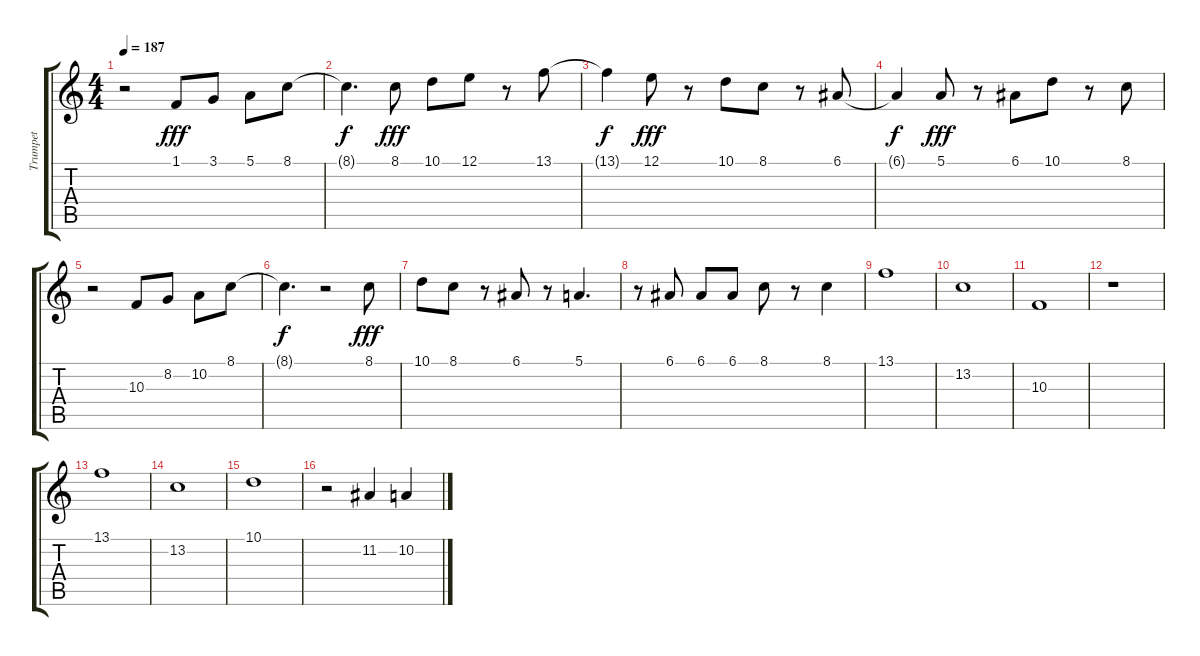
\track ("Trumpet" "Trumpet") {instrument trumpet}
\staff {score tabs}
\tuning (E4 B3 G3 D3 A2 E2) {hide}
\ts (4 4)
\tempo 187
\clef g2
\ks c
r.2{dy fff} 1.1.8 3.1.8 5.1.8 8.1.8 |
8.1{t}.4{d dy f} 8.1.8{dy fff} 10.1.8 12.1.8 r.8 13.1.8 |
13.1{t}.4{dy f} 12.1.8{dy fff} r.8 10.1.8 8.1.8 r.8 6.1.8 |
6.1{t}.4{dy f} 5.1.8{dy fff} r.8 6.1.8 10.1.8 r.8 8.1.8 |
r.2 10.3.8 8.2.8 10.2.8 8.1.8 |
8.1{t}.4{d dy f} r.2 8.1.8{dy fff} |
10.1.8 8.1.8 r.8 6.1.8 r.8 5.1.4{d} |
r.8 6.1.8 6.1.8 6.1.8 8.1.8 r.8 8.1.4 |
13.1.1 |
13.2.1 |
10.3.1 |
r.1 |
13.1.1 |
13.2.1 |
10.1.1 |
r.2 11.2.4 10.2.4
